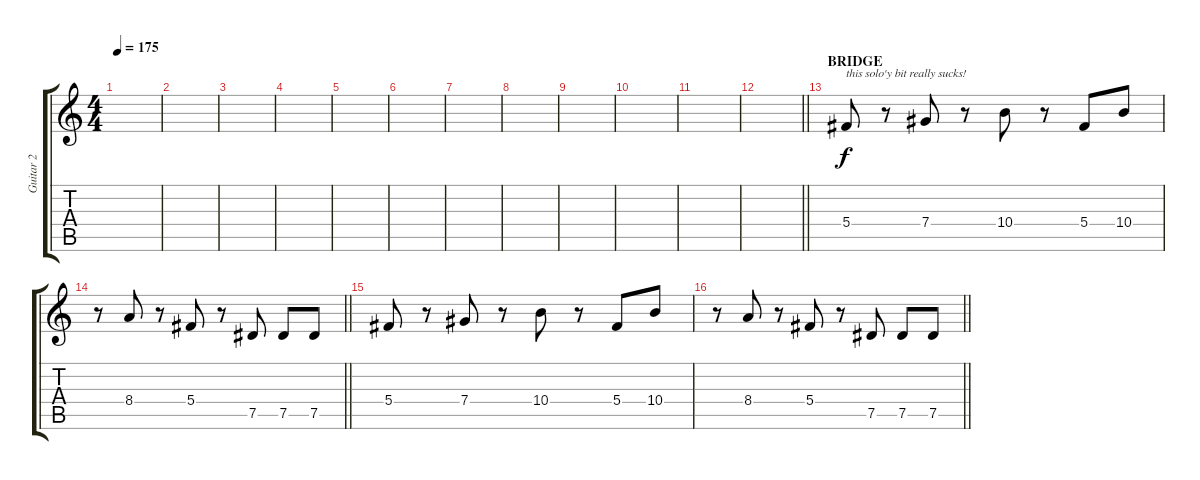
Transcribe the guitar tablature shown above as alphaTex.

\track ("Guitar 2" "Guitar 2") {instrument overdrivenguitar}
\staff {score tabs}
\tuning (Eb4 Bb3 Gb3 Db3 Ab2 Eb2) {hide}
\ts (4 4)
\tempo 175
\clef g2
\ks c
|
|
|
|
|
|
|
|
|
|
|
\barLineRight lightlight
|
\section ("" "BRIDGE")
5.4.8{txt "this solo'y bit really sucks!"} r.8 7.4.8 r.8 10.4.8 r.8 5.4.8 10.4.8 |
\barLineRight lightlight
r.8 8.4.8 r.8 5.4.8 r.8 7.5.8 7.5.8 7.5.8 |
5.4.8 r.8 7.4.8 r.8 10.4.8 r.8 5.4.8 10.4.8 |
\barLineRight lightlight
r.8 8.4.8 r.8 5.4.8 r.8 7.5.8 7.5.8 7.5.8
